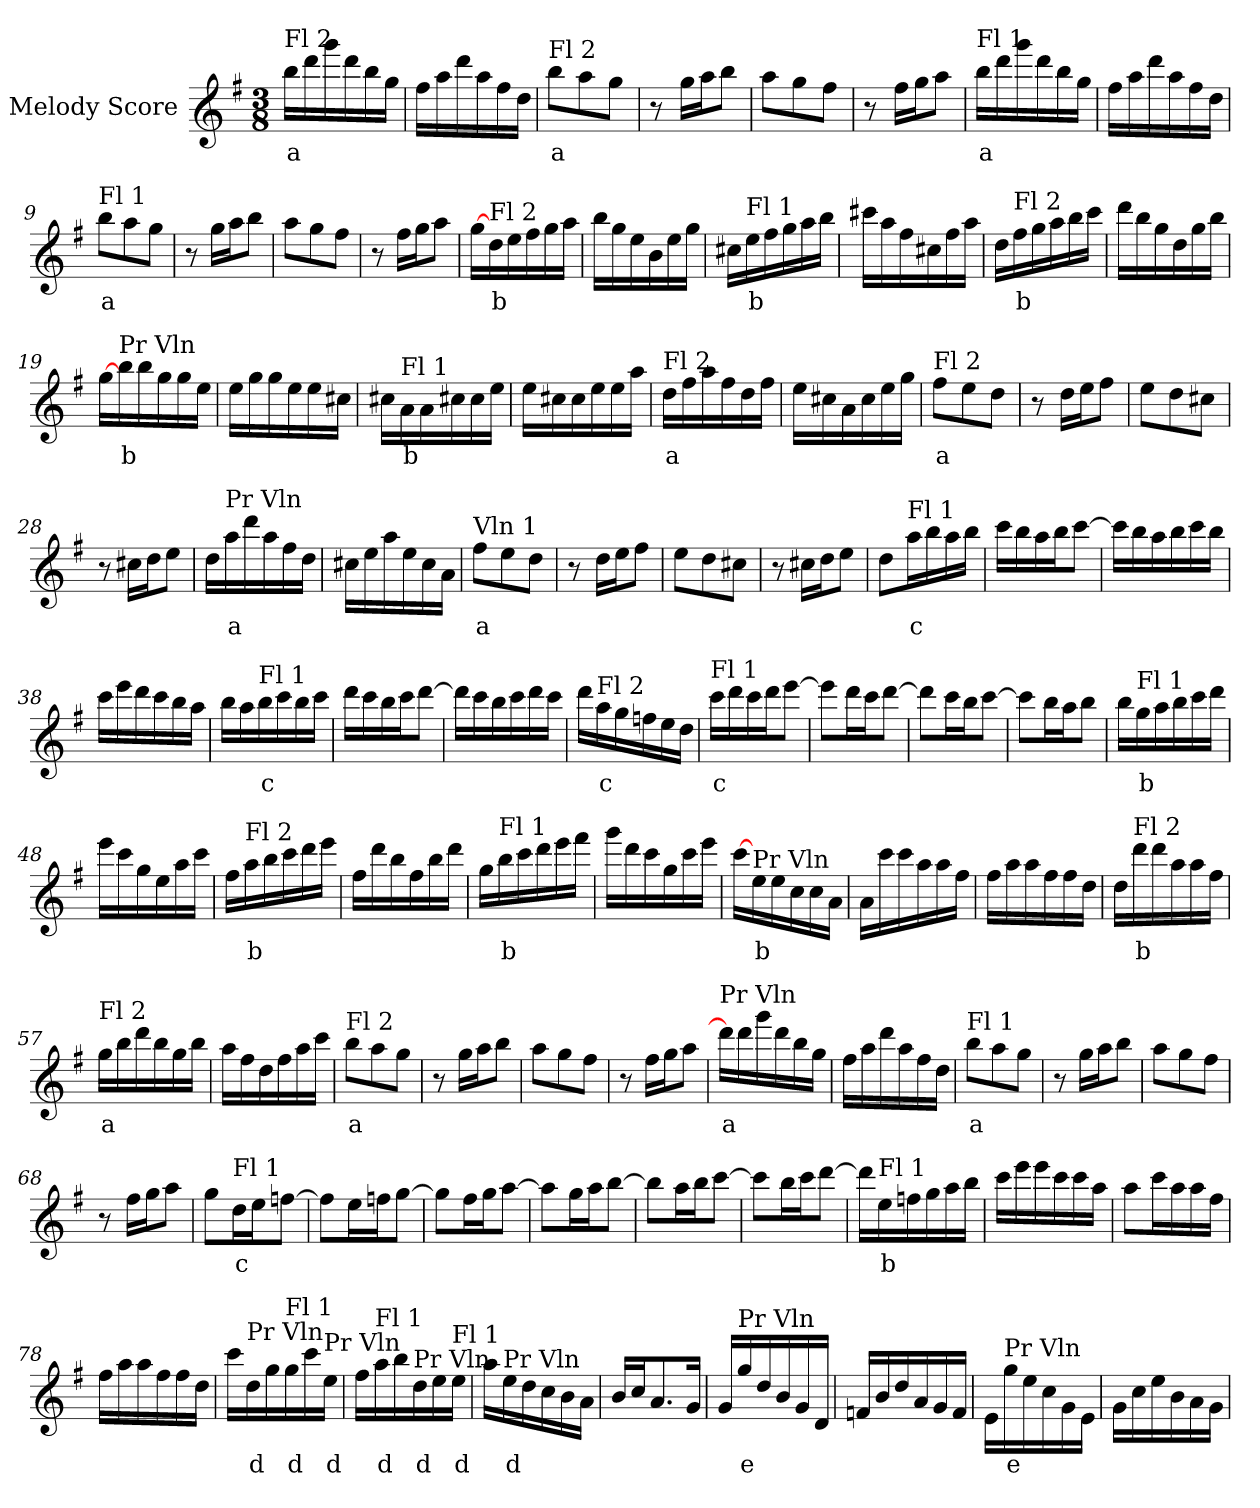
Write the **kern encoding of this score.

**kern	**text
*part1	*part1
*staff1	*staff1
*I"Melody Score	*
*k[f#]	*
*M3/8	*
=1	=1
!LO:TX:a:t=Fl 2	!
!	!LO:LY:b:color=#FF0000
16bb\LL	a
16ddd\	.
16ggg\	.
16ddd\	.
16bb\	.
16gg\JJ	.
=2	=2
16ff#\LL	.
16aa\	.
16ddd\	.
16aa\	.
16ff#\	.
16dd\JJ	.
=3	=3
!LO:TX:a:t=Fl 2	!
!	!LO:LY:b:color=#FF0000
8bb\L	a
8aa\	.
8gg\J	.
=4	=4
8r	.
16gg\LL	.
16aa\J	.
8bb\J	.
=5	=5
8aa\L	.
8gg\	.
8ff#\J	.
=6	=6
8r	.
16ff#\LL	.
16gg\J	.
8aa\J	.
=7	=7
!LO:TX:a:t=Fl 1	!
!	!LO:LY:b:color=#FF0000
16bb\LL	a
16ddd\	.
16ggg\	.
16ddd\	.
16bb\	.
16gg\JJ	.
=8	=8
16ff#\LL	.
16aa\	.
16ddd\	.
16aa\	.
16ff#\	.
16dd\JJ	.
=9	=9
!LO:TX:a:t=Fl 1	!
!	!LO:LY:b:color=#FF0000
8bb\L	a
8aa\	.
8gg\J	.
=10	=10
8r	.
16gg\LL	.
16aa\J	.
8bb\J	.
=11	=11
8aa\L	.
8gg\	.
8ff#\J	.
=12	=12
8r	.
16ff#\LL	.
16gg\J	.
8aa\J	.
=13	=13
[16gg\LL	.
!LO:TX:a:t=Fl 2	!
!	!LO:LY:b:color=#FF0000
16dd\	b
16ee\	.
16ff#\	.
16gg\	.
16aa\JJ	.
=14	=14
16bb\LL	.
16gg\	.
16ee\	.
16b\	.
16ee\	.
16gg\JJ	.
=15	=15
16cc#X\LL	.
!LO:TX:a:t=Fl 1	!
!	!LO:LY:b:color=#FF0000
16ee\	b
16ff#\	.
16gg\	.
16aa\	.
16bb\JJ	.
=16	=16
16ccc#X\LL	.
16aa\	.
16ff#\	.
16cc#X\	.
16ff#\	.
16aa\JJ	.
=17	=17
16dd\LL	.
!LO:TX:a:t=Fl 2	!
!	!LO:LY:b:color=#FF0000
16ff#\	b
16gg\	.
16aa\	.
16bb\	.
16ccc\JJ	.
=18	=18
16ddd\LL	.
16bb\	.
16gg\	.
16dd\	.
16gg\	.
16bb\JJ	.
=19	=19
[16gg\LL	.
!LO:TX:a:t=Pr Vln	!
!	!LO:LY:b:color=#FF0000
16bb\	b
16bb\	.
16gg\	.
16gg\	.
16ee\JJ	.
=20	=20
16ee\LL	.
16gg\	.
16gg\	.
16ee\	.
16ee\	.
16cc#X\JJ	.
=21	=21
16cc#X\LL	.
!LO:TX:a:t=Fl 1	!
!	!LO:LY:b:color=#FF0000
16a\	b
16a\	.
16cc#X\	.
16cc#\	.
16ee\JJ	.
=22	=22
16ee\LL	.
16cc#X\	.
16cc#\	.
16ee\	.
16ee\	.
16aa\JJ	.
=23	=23
!LO:TX:a:t=Fl 2	!
!	!LO:LY:b:color=#FF0000
16dd\LL	a
16ff#\	.
16aa\	.
16ff#\	.
16dd\	.
16ff#\JJ	.
=24	=24
16ee\LL	.
16cc#X\	.
16a\	.
16cc#\	.
16ee\	.
16gg\JJ	.
=25	=25
!LO:TX:a:t=Fl 2	!
!	!LO:LY:b:color=#FF0000
8ff#\L	a
8ee\	.
8dd\J	.
=26	=26
8r	.
16dd\LL	.
16ee\J	.
8ff#\J	.
=27	=27
8ee\L	.
8dd\	.
8cc#X\J	.
=28	=28
8r	.
16cc#X\LL	.
16dd\J	.
8ee\J	.
=29	=29
16dd\LL	.
!LO:TX:a:t=Pr Vln	!
!	!LO:LY:b:color=#FF0000
16aa\	a
16ddd\	.
16aa\	.
16ff#\	.
16dd\JJ	.
=30	=30
16cc#X\LL	.
16ee\	.
16aa\	.
16ee\	.
16cc#\	.
16a\JJ	.
=31	=31
!LO:TX:a:t=Vln 1	!
!	!LO:LY:b:color=#FF0000
8ff#\L	a
8ee\	.
8dd\J	.
=32	=32
8r	.
16dd\LL	.
16ee\J	.
8ff#\J	.
=33	=33
8ee\L	.
8dd\	.
8cc#X\J	.
=34	=34
8r	.
16cc#X\LL	.
16dd\J	.
8ee\J	.
=35	=35
8dd\L	.
!LO:TX:a:t=Fl 1	!
!	!LO:LY:b:color=#FF0000
16aa\L	c
16bb\	.
16aa\	.
16bb\JJ	.
=36	=36
16ccc\LL	.
16bb\	.
16aa\	.
16bb\J	.
[8ccc\J	.
=37	=37
16ccc\LL]	.
16bb\	.
16aa\	.
16bb\	.
16ccc\	.
16bb\JJ	.
=38	=38
16ccc\LL	.
16eee\	.
16ddd\	.
16ccc\	.
16bb\	.
16aa\JJ	.
=39	=39
16bb\LL	.
16aa\	.
!LO:TX:a:t=Fl 1	!
!	!LO:LY:b:color=#FF0000
16bb\	c
16ccc\	.
16bb\	.
16ccc\JJ	.
=40	=40
16ddd\LL	.
16ccc\	.
16bb\	.
16ccc\J	.
[8ddd\J	.
=41	=41
16ddd\LL]	.
16ccc\	.
16bb\	.
16ccc\	.
16ddd\	.
16ccc\JJ	.
=42	=42
16ddd\LL	.
!LO:TX:a:t=Fl 2	!
!	!LO:LY:b:color=#FF0000
16aa\	c
16gg\	.
16ff\	.
16ee\	.
16dd\JJ	.
=43	=43
!LO:TX:a:t=Fl 1	!
!	!LO:LY:b:color=#FF0000
16ccc\LL	c
16ddd\	.
16ccc\	.
16ddd\J	.
[8eee\J	.
=44	=44
8eee\L]	.
16ddd\L	.
16ccc\J	.
[8ddd\J	.
=45	=45
8ddd\L]	.
16ccc\L	.
16bb\J	.
[8ccc\J	.
=46	=46
8ccc\L]	.
16bb\L	.
16aa\J	.
8bb\J	.
=47	=47
16bb\LL	.
!LO:TX:a:t=Fl 1	!
!	!LO:LY:b:color=#FF0000
16gg\	b
16aa\	.
16bb\	.
16ccc\	.
16ddd\JJ	.
=48	=48
16eee\LL	.
16ccc\	.
16gg\	.
16ee\	.
16aa\	.
16ccc\JJ	.
=49	=49
16ff#\LL	.
!LO:TX:a:t=Fl 2	!
!	!LO:LY:b:color=#FF0000
16aa\	b
16bb\	.
16ccc\	.
16ddd\	.
16eee\JJ	.
=50	=50
16ff#\LL	.
16ddd\	.
16bb\	.
16ff#\	.
16bb\	.
16ddd\JJ	.
=51	=51
16gg\LL	.
!LO:TX:a:t=Fl 1	!
!	!LO:LY:b:color=#FF0000
16bb\	b
16ccc\	.
16ddd\	.
16eee\	.
16fff#\JJ	.
=52	=52
16ggg\LL	.
16ddd\	.
16ccc\	.
16gg\	.
16ccc\	.
16eee\JJ	.
=53	=53
[16ccc\LL	.
!LO:TX:a:t=Pr Vln	!
!	!LO:LY:b:color=#FF0000
16ee\	b
16ee\	.
16cc\	.
16cc\	.
16a\JJ	.
=54	=54
16a\LL	.
16ccc\	.
16ccc\	.
16aa\	.
16aa\	.
16ff#\JJ	.
=55	=55
16ff#\LL	.
16aa\	.
16aa\	.
16ff#\	.
16ff#\	.
16dd\JJ	.
=56	=56
16dd\LL	.
!LO:TX:a:t=Fl 2	!
!	!LO:LY:b:color=#FF0000
16ddd\	b
16ddd\	.
16aa\	.
16aa\	.
16ff#\JJ	.
=57	=57
!LO:TX:a:t=Fl 2	!
!	!LO:LY:b:color=#FF0000
16gg\LL	a
16bb\	.
16ddd\	.
16bb\	.
16gg\	.
16bb\JJ	.
=58	=58
16aa\LL	.
16ff#\	.
16dd\	.
16ff#\	.
16aa\	.
16ccc\JJ	.
=59	=59
!LO:TX:a:t=Fl 2	!
!	!LO:LY:b:color=#FF0000
8bb\L	a
8aa\	.
8gg\J	.
=60	=60
8r	.
16gg\LL	.
16aa\J	.
8bb\J	.
=61	=61
8aa\L	.
8gg\	.
8ff#\J	.
=62	=62
8r	.
16ff#\LL	.
16gg\J	.
8aa\J	.
=63	=63
!LO:TX:a:t=Pr Vln	!
!	!LO:LY:b:color=#FF0000
16ddd\LL]	a
16ddd\	.
16ggg\	.
16ddd\	.
16bb\	.
16gg\JJ	.
=64	=64
16ff#\LL	.
16aa\	.
16ddd\	.
16aa\	.
16ff#\	.
16dd\JJ	.
=65	=65
!LO:TX:a:t=Fl 1	!
!	!LO:LY:b:color=#FF0000
8bb\L	a
8aa\	.
8gg\J	.
=66	=66
8r	.
16gg\LL	.
16aa\J	.
8bb\J	.
=67	=67
8aa\L	.
8gg\	.
8ff#\J	.
=68	=68
8r	.
16ff#\LL	.
16gg\J	.
8aa\J	.
=69	=69
8gg\L	.
!LO:TX:a:t=Fl 1	!
!	!LO:LY:b:color=#FF0000
16dd\L	c
16ee\J	.
[8ffn\J	.
=70	=70
8ff\L]	.
16ee\L	.
16ffn\J	.
[8gg\J	.
=71	=71
8gg\L]	.
16ff#\L	.
16gg\J	.
[8aa\J	.
=72	=72
8aa\L]	.
16gg\L	.
16aa\J	.
[8bb\J	.
=73	=73
8bb\L]	.
16aa\L	.
16bb\J	.
[8ccc\J	.
=74	=74
8ccc\L]	.
16bb\L	.
16ccc\J	.
[8ddd\J	.
=75	=75
16ddd\LL]	.
!LO:TX:a:t=Fl 1	!
!	!LO:LY:b:color=#FF0000
16ee\	b
16ffn\	.
16gg\	.
16aa\	.
16bb\JJ	.
=76	=76
16ccc\LL	.
16eee\	.
16eee\	.
16ccc\	.
16ccc\	.
16aa\JJ	.
=77	=77
8aa\L	.
16ccc\L	.
16aa\	.
16aa\	.
16ff#\JJ	.
=78	=78
16ff#\LL	.
16aa\	.
16aa\	.
16ff#\	.
16ff#\	.
16dd\JJ	.
=79	=79
16ccc\LL	.
!LO:TX:a:t=Pr Vln	!
!	!LO:LY:b:color=#FF0000
16dd\	d
16gg\	.
!LO:TX:a:t=Fl 1	!
!	!LO:LY:b:color=#FF0000
16gg\	d
16ccc\	.
!LO:TX:a:t=Pr Vln	!
!	!LO:LY:b:color=#FF0000
16ee\JJ	d
=80	=80
16ff#\LL	.
!LO:TX:a:t=Fl 1	!
!	!LO:LY:b:color=#FF0000
16aa\	d
16bb\	.
!LO:TX:a:t=Pr Vln	!
!	!LO:LY:b:color=#FF0000
16dd\	d
16ee\	.
!LO:TX:a:t=Fl 1	!
!	!LO:LY:b:color=#FF0000
16ee\JJ	d
=81	=81
16aa\LL	.
!LO:TX:a:t=Pr Vln	!
!	!LO:LY:b:color=#FF0000
16ee\	d
16dd\	.
16cc\	.
16b\	.
16a\JJ	.
=82	=82
16b/LL	.
16cc/J	.
8.a/	.
16g/Jk	.
=83	=83
16g/LL	.
!LO:TX:a:t=Pr Vln	!
!	!LO:LY:b:color=#FF0000
16gg/	e
16dd/	.
16b/	.
16g/	.
16d/JJ	.
=84	=84
16fn/LL	.
16b/	.
16dd/	.
16a/	.
16g/	.
16f/JJ	.
=85	=85
16e\LL	.
!LO:TX:a:t=Pr Vln	!
!	!LO:LY:b:color=#FF0000
16gg\	e
16ee\	.
16cc\	.
16g\	.
16e\JJ	.
=86	=86
16g\LL	.
16cc\	.
16ee\	.
16b\	.
16a\	.
16g\JJ	.
=	=
*-	*-
